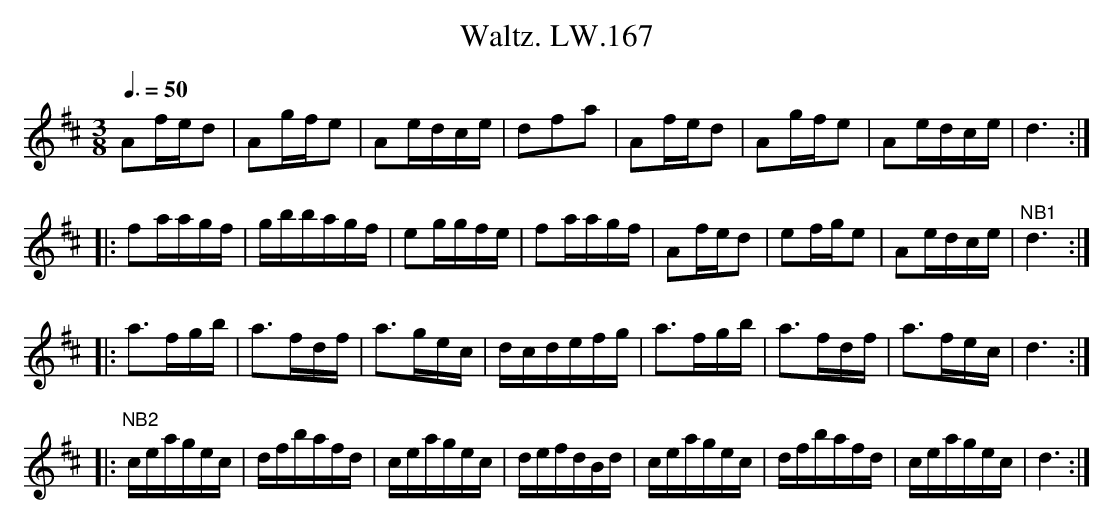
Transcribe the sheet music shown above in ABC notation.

X:1
T:Waltz. LW.167
L:1/16
M:3/8
Q:3/8=50
K:D
A2fed2|A2gfe2|A2edce|d2f2a2|A2fed2|A2gfe2|A2edce|d6:|
|: f2aagf|gbbagf|e2ggfe|f2aagf|A2fed2|e2fge2|A2edce|"^NB1"d6:|
|: a3fgb|a3fdf|a3gec|dcdefg|a3fgb|a3fdf|a3fec|d6:|
|:"^NB2"ceagec|dfbafd|ceagec|defdBd|ceagec|dfbafd|ceagec|d6:|
